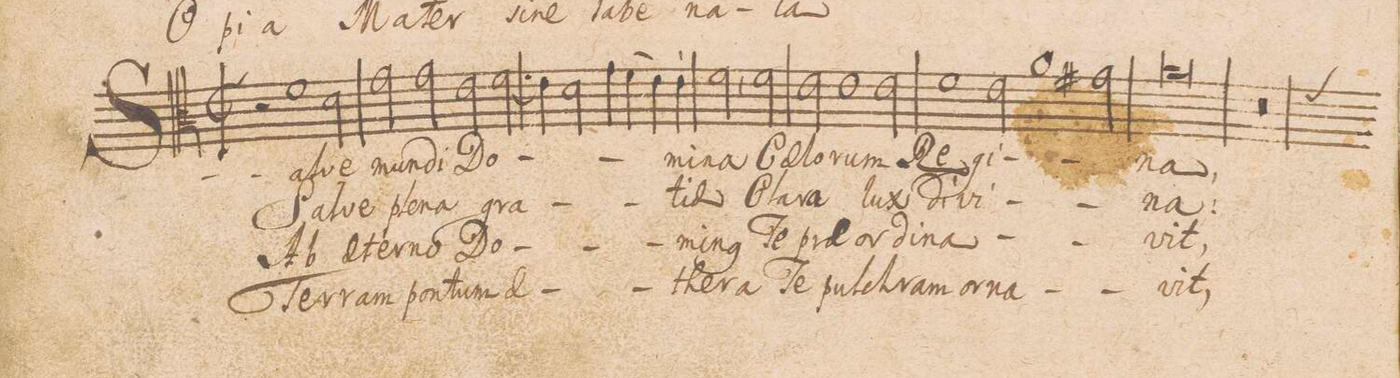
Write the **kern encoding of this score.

**kern	**text	**text	**text	**text
*I"ALTVS.	*	*	*	*
*clefC3	*	*	*	*
*k[]	*	*	*	*
*met(C|)	*	*	*	*
*M2/1	*	*	*	*
*2\right	*	*	*	*
2r	.	.	.	.
1f	Sal-	Sal-	Ab	Ter-
2d\	-ve	-ve	ae-	-ram
=2-	=2-	=2-	=2-	=2-
2g\	mun-	ple-	-ter-	pon-
2g\	-di	-na	-no	-tum
2e\	Do-	gra-	Do-	ae-
2.f\	.	.	.	.
=3-	=3-	=3-	=3-	=3-
4e\	.	.	.	.
2d\	.	.	.	.
(>4g\	.	.	.	.
4f\	.	.	.	.
4e\)	.	.	.	.
4e\|	-mi-	-ti-	-mi-	-the-
=4-	=4-	=4-	=4-	=4-
2f,<\	-na	-a	-n(us)	-ra
2f\	Cae-	Cla-	Te	Te
2e\	-lo-	-ra	prae-	pul-
1e\	-rum	.	-or-	-chram
=5-	=5-	=5-	=5-	=5-
2e\	.	lux	-di-	or-
1f	Re-	di-	-na-	-na-
=6-	=6-	=6-	=6-	=6-
2e\	-gi-	-vi-	.	.
1a	.	.	.	.
2g#X\	.	.	.	.
=7-	=7-	=7-	=7-	=7-
0a	-na,	-na:	-vit,	-vit,
=8-	=8-	=8-	=8-	=8-
0r	.	.	.	.
*custos:f	*	*	*	*
=9-	=9-	=9-	=9-	=9-
*-	*-	*-	*-	*-
